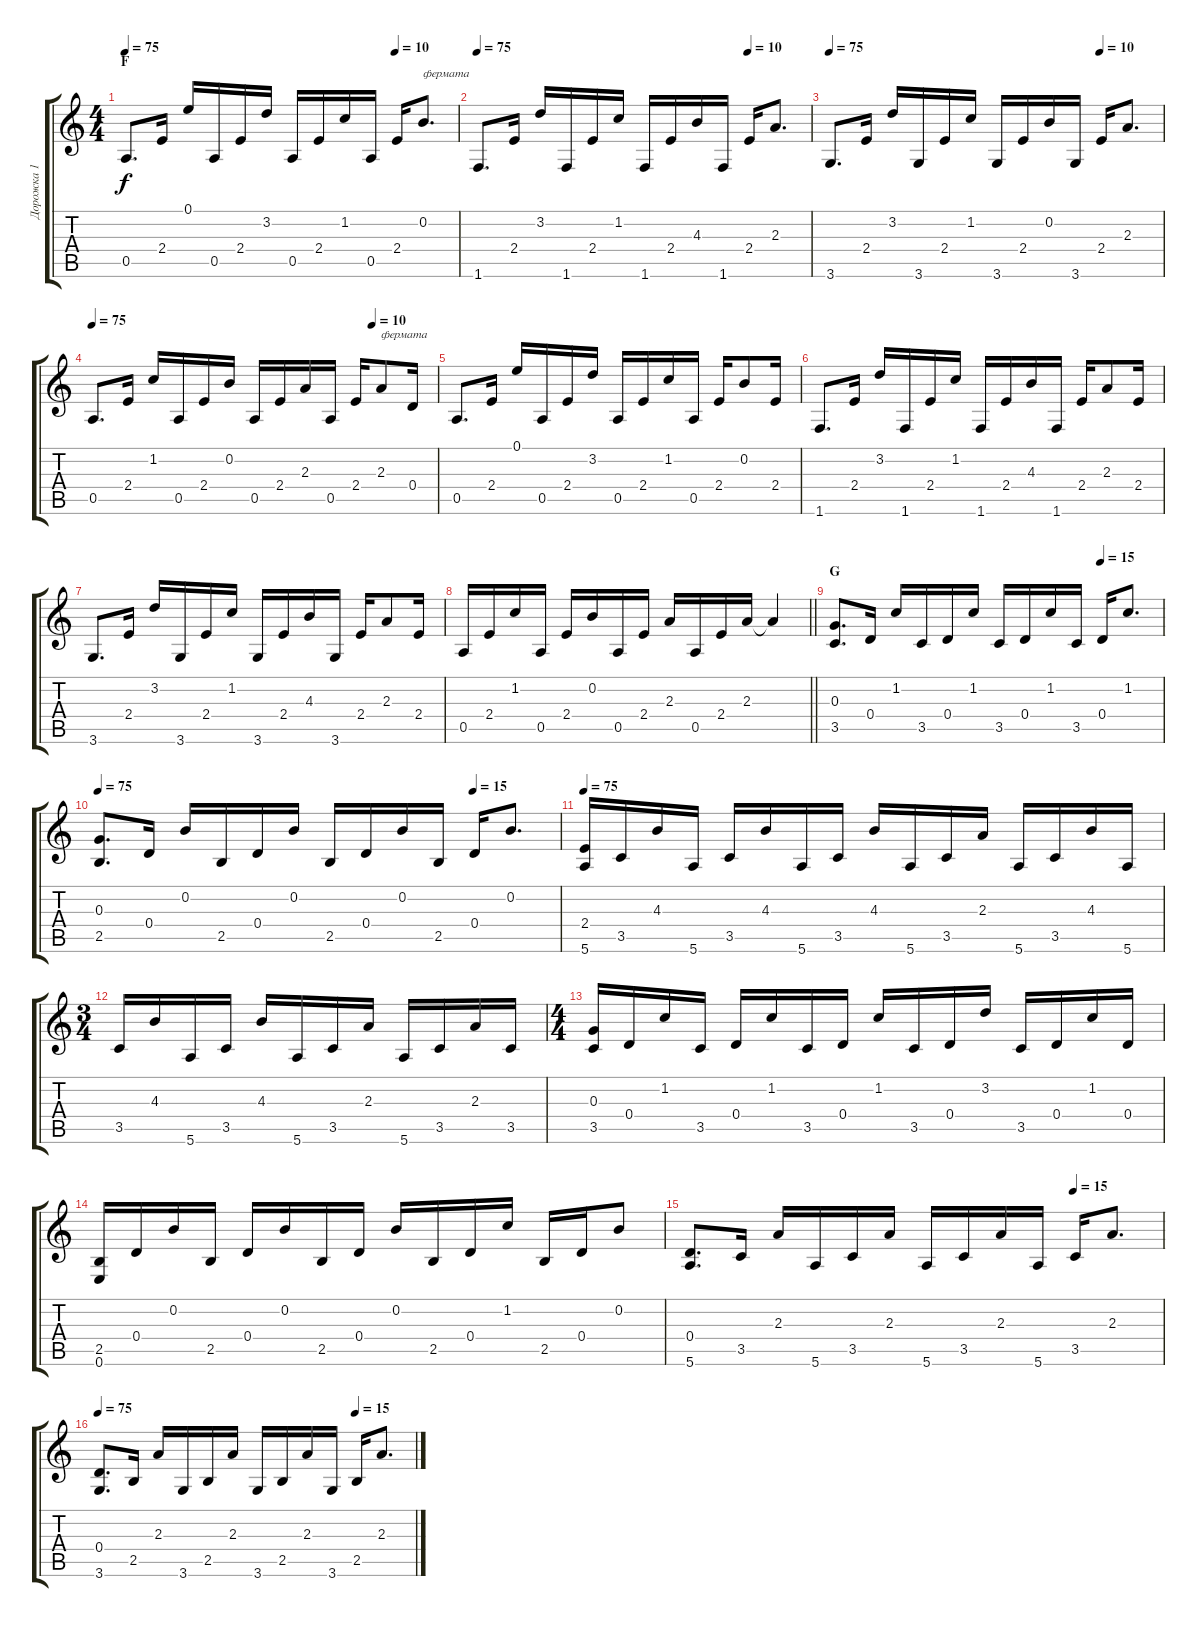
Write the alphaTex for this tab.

\track ("Дорожка 1" "Дорожка 1") {instrument acousticguitarnylon}
\staff {score tabs}
\tuning (E4 B3 G3 D3 A2 E2) {hide}
\ts (4 4)
\section ("" "F")
\tempo 75
\tempo (10 0.8125)
\clef g2
\ks c
0.5.8{d dy f} 2.4.16 0.1.16 0.5.16 2.4.16 3.2.16 0.5.16 2.4.16 1.2.16 0.5.16 2.4.16 0.2.8{d txt "фермата"} |
\tempo 75
\tempo (10 0.8125)
1.6.8{d} 2.4.16 3.2.16 1.6.16 2.4.16 1.2.16 1.6.16 2.4.16 4.3.16 1.6.16 2.4.16 2.3.8{d} |
\tempo 75
\tempo (10 0.8125)
3.6.8{d} 2.4.16 3.2.16 3.6.16 2.4.16 1.2.16 3.6.16 2.4.16 0.2.16 3.6.16 2.4.16 2.3.8{d} |
\tempo 75
\tempo (10 0.8125)
0.5.8{d} 2.4.16 1.2.16 0.5.16 2.4.16 0.2.16 0.5.16 2.4.16 2.3.16 0.5.16 2.4.16 2.3.8{txt "фермата"} 0.4.16 |
0.5.8{d} 2.4.16 0.1.16 0.5.16 2.4.16 3.2.16 0.5.16 2.4.16 1.2.16 0.5.16 2.4.16 0.2.8 2.4.16 |
1.6.8{d} 2.4.16 3.2.16 1.6.16 2.4.16 1.2.16 1.6.16 2.4.16 4.3.16 1.6.16 2.4.16 2.3.8 2.4.16 |
3.6.8{d} 2.4.16 3.2.16 3.6.16 2.4.16 1.2.16 3.6.16 2.4.16 4.3.16 3.6.16 2.4.16 2.3.8 2.4.16 |
\barLineRight lightlight
0.5.16 2.4.16 1.2.16 0.5.16 2.4.16 0.2.16 0.5.16 2.4.16 2.3.16 0.5.16 2.4.16 2.3.16 2.3{t}.4 |
\section ("" "G")
\tempo (15 0.8125)
(0.3 3.5).8{d} 0.4.16 1.2.16 3.5.16 0.4.16 1.2.16 3.5.16 0.4.16 1.2.16 3.5.16 0.4.16 1.2.8{d} |
\tempo 75
\tempo (15 0.8125)
(0.3 2.5).8{d} 0.4.16 0.2.16 2.5.16 0.4.16 0.2.16 2.5.16 0.4.16 0.2.16 2.5.16 0.4.16 0.2.8{d} |
\tempo 75
(2.4 5.6).16 3.5.16 4.3.16 5.6.16 3.5.16 4.3.16 5.6.16 3.5.16 4.3.16 5.6.16 3.5.16 2.3.16 5.6.16 3.5.16 4.3.16 5.6.16 |
\ts (3 4)
3.5.16 4.3.16 5.6.16 3.5.16 4.3.16 5.6.16 3.5.16 2.3.16 5.6.16 3.5.16 2.3.16 3.5.16 |
\ts (4 4)
(0.3 3.5).16 0.4.16 1.2.16 3.5.16 0.4.16 1.2.16 3.5.16 0.4.16 1.2.16 3.5.16 0.4.16 3.2.16 3.5.16 0.4.16 1.2.16 0.4.16 |
(2.5 0.6).16 0.4.16 0.2.16 2.5.16 0.4.16 0.2.16 2.5.16 0.4.16 0.2.16 2.5.16 0.4.16 1.2.16 2.5.16 0.4.16 0.2.8 |
\tempo (15 0.8125)
(0.4 5.6).8{d} 3.5.16 2.3.16 5.6.16 3.5.16 2.3.16 5.6.16 3.5.16 2.3.16 5.6.16 3.5.16 2.3.8{d} |
\tempo 75
\tempo (15 0.8125)
(0.4 3.6).8{d} 2.5.16 2.3.16 3.6.16 2.5.16 2.3.16 3.6.16 2.5.16 2.3.16 3.6.16 2.5.16 2.3.8{d}
